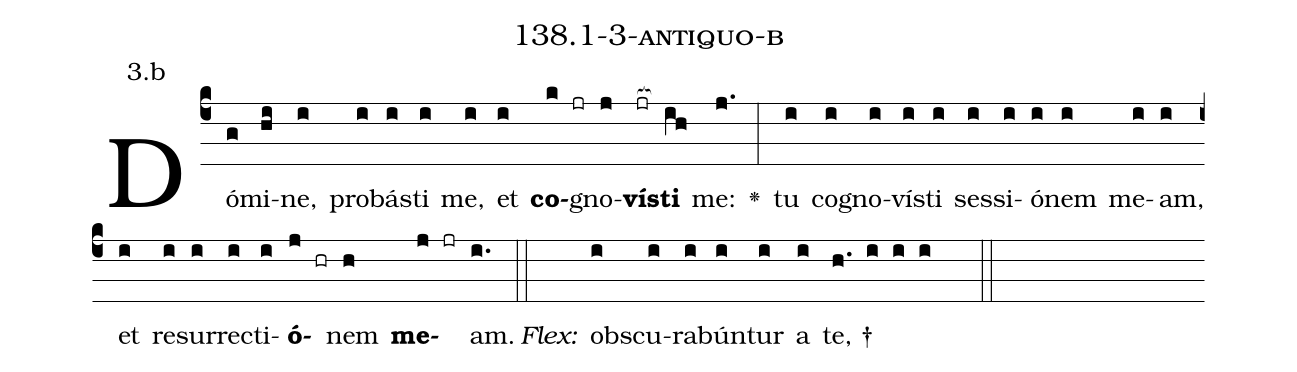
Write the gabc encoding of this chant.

name: 138.1-3-antiquo-b;
annotation: 3.b;
%%
(c4)Dó(g)mi(hi)ne,(i) pro(i)bás(i)ti(i) me,(i) et(i) <b>co</b>(k jr)gno(j)<b>vís</b>(jr[ocb:1{])<b>ti</b>(ih[ocb:0}]) me:(j.) <v>\greheightstar</v>(:) tu(i) co(i)gno(i)vís(i)ti(i) ses(i)si(i)ó(i)nem(i) me(i)am,(i) et(i) re(i)sur(i)rec(i)ti(i)<b>ó</b>(j hr)nem(h) <b>me</b>(j jr)am.(i.) (::)
<i>Flex:</i>()  obs(i)cu(i)ra(i)bún(i)tur(i) a(i) te, †(h. i i i  ::)

%E(i) u(i) o(j) u(h) a(j) e.(i.) (::)
